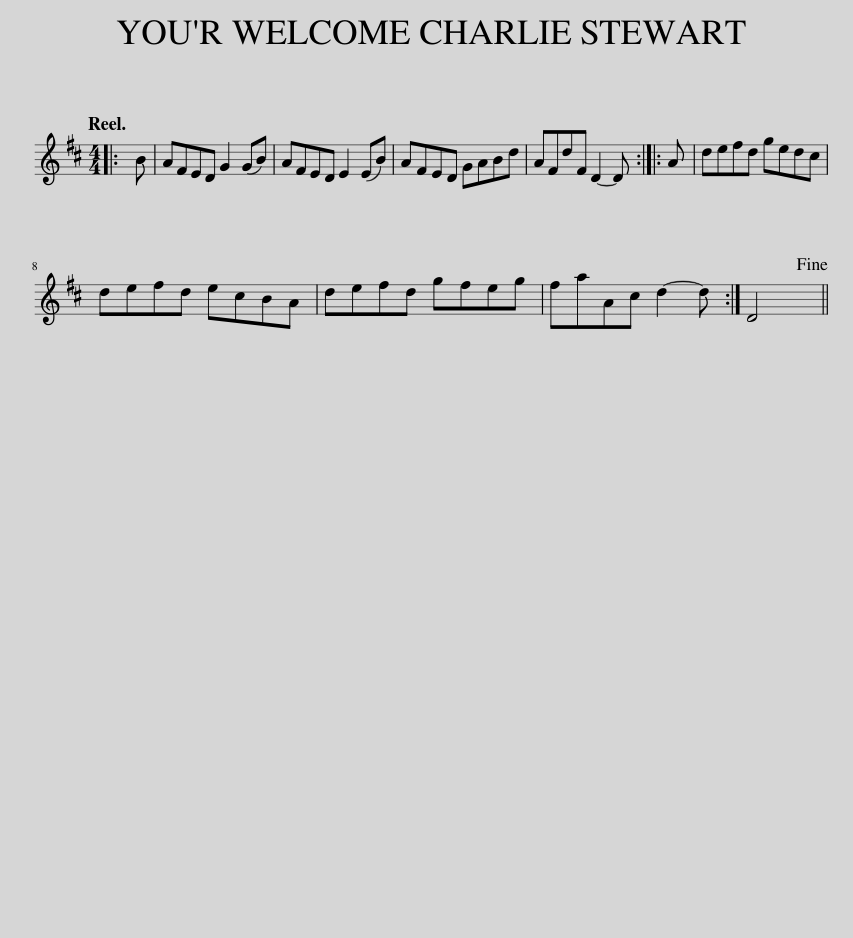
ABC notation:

X:1
L:1/8
Q:1/4=120
M:4/4
I:linebreak $
K:D
V:1 treble
V:1
|: B | AFED G2 (GB) | AFED E2 (EB) | AFED GABd | AFdF D2- D :: %5
 A | defd gedc |$ defd ecBA | defd gfeg | faAc d2- d :| %10
 D4!fine! || %11
